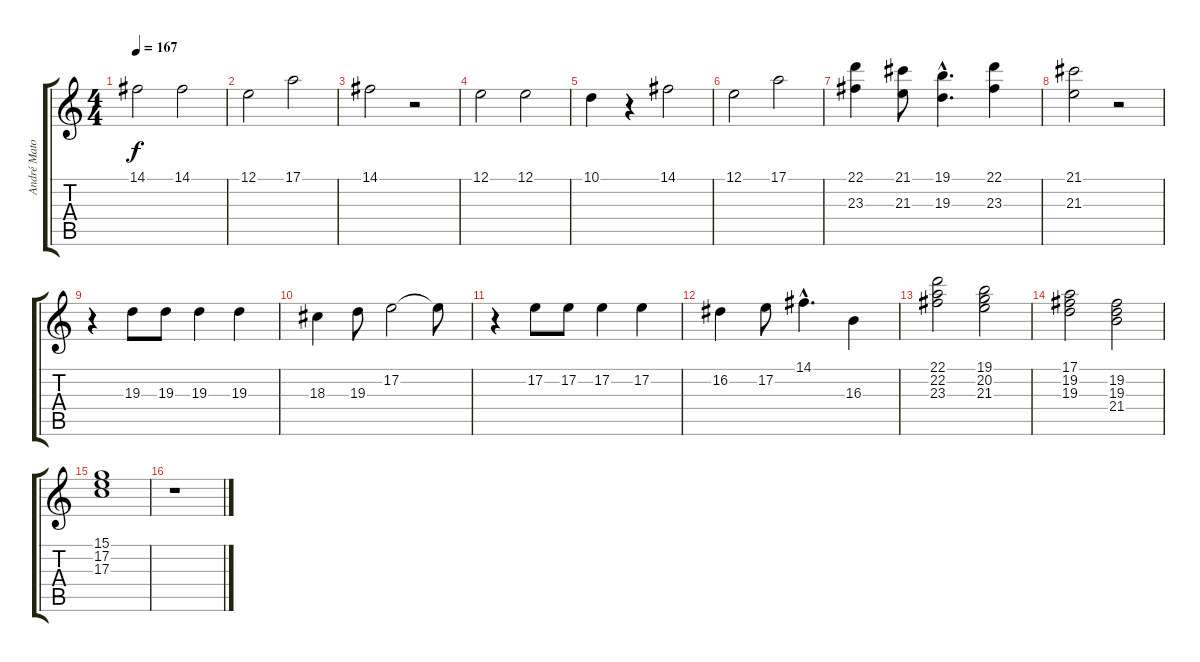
\track ("André Matos" "André Mato") {instrument lead6voice}
\staff {score tabs}
\tuning (E4 B3 G3 D3 A2 E2) {hide}
\ts (4 4)
\tempo 167
\clef g2
\ks c
14.1.2{dy f} 14.1.2 |
12.1.2 17.1.2 |
14.1.2 r.2 |
12.1.2 12.1.2 |
10.1.4 r.4 14.1.2 |
12.1.2 17.1.2 |
(22.1 23.3).4 (21.1 21.3).8 (19.1{hac} 19.3{hac}).4{d} (22.1 23.3).4 |
(21.1 21.3).2 r.2 |
r.4 19.3.8 19.3.8 19.3.4 19.3.4 |
18.3.4 19.3.8 17.2.2 17.2{t}.8 |
r.4 17.2.8 17.2.8 17.2.4 17.2.4 |
16.2.4 17.2.8 14.1{hac}.4{d} 16.3.4 |
(22.1 22.2 23.3).2 (19.1 20.2 21.3).2 |
(17.1 19.2 19.3).2 (19.2 19.3 21.4).2 |
(15.1 17.2 17.3).1 |
r.1
